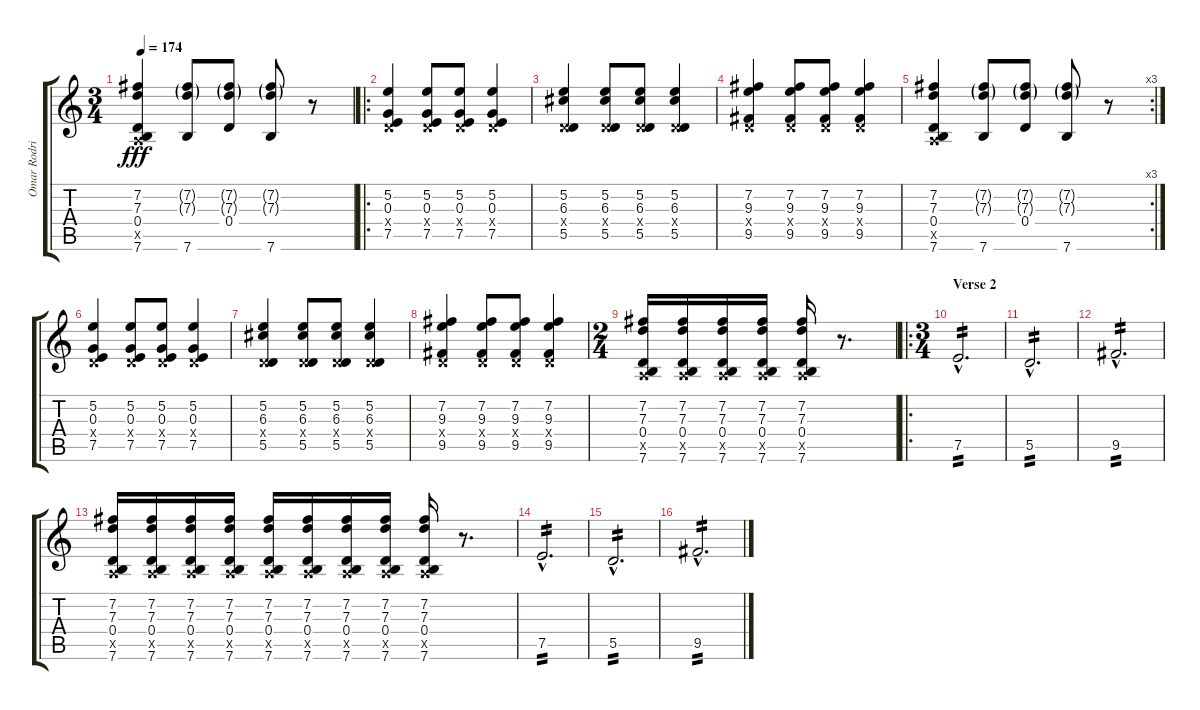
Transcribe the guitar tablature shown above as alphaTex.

\track ("Omar Rodriguez - Lead" "Omar Rodri") {instrument distortionguitar}
\staff {score tabs}
\tuning (E4 B3 G3 D3 A2 E2) {hide}
\ts (3 4)
\tempo 174
\clef g2
\ks c
(7.2 7.3 0.4 0.5{x} 7.6).4{dy fff} (7.2{g} 7.3{g} 7.6).8 (7.2{g} 7.3{g} 0.4).8 (7.2{g} 7.3{g} 7.6).8 r.8 |
\ro
(5.2 0.3 0.4{x} 7.5).4 (5.2 0.3 0.4{x} 7.5).8 (5.2 0.3 0.4{x} 7.5).8 (5.2 0.3 0.4{x} 7.5).4 |
(5.2 6.3 0.4{x} 5.5).4 (5.2 6.3 0.4{x} 5.5).8 (5.2 6.3 0.4{x} 5.5).8 (5.2 6.3 0.4{x} 5.5).4 |
(7.2 9.3 0.4{x} 9.5).4 (7.2 9.3 0.4{x} 9.5).8 (7.2 9.3 0.4{x} 9.5).8 (7.2 9.3 0.4{x} 9.5).4 |
\rc 3
(7.2 7.3 0.4 0.5{x} 7.6).4 (7.2{g} 7.3{g} 7.6).8 (7.2{g} 7.3{g} 0.4).8 (7.2{g} 7.3{g} 7.6).8 r.8 |
(5.2 0.3 0.4{x} 7.5).4 (5.2 0.3 0.4{x} 7.5).8 (5.2 0.3 0.4{x} 7.5).8 (5.2 0.3 0.4{x} 7.5).4 |
(5.2 6.3 0.4{x} 5.5).4 (5.2 6.3 0.4{x} 5.5).8 (5.2 6.3 0.4{x} 5.5).8 (5.2 6.3 0.4{x} 5.5).4 |
(7.2 9.3 0.4{x} 9.5).4 (7.2 9.3 0.4{x} 9.5).8 (7.2 9.3 0.4{x} 9.5).8 (7.2 9.3 0.4{x} 9.5).4 |
\ts (2 4)
(7.2 7.3 0.4 0.5{x} 7.6).16 (7.2 7.3 0.4 0.5{x} 7.6).16 (7.2 7.3 0.4 0.5{x} 7.6).16 (7.2 7.3 0.4 0.5{x} 7.6).16 (7.2 7.3 0.4 0.5{x} 7.6).16 r.8{d} |
\ro
\ts (3 4)
\section ("" "Verse 2")
7.5{hac}.2{d tp 2} |
5.5{hac}.2{d tp 2} |
9.5{hac}.2{d tp 2} |
(7.2 7.3 0.4 0.5{x} 7.6).16 (7.2 7.3 0.4 0.5{x} 7.6).16 (7.2 7.3 0.4 0.5{x} 7.6).16 (7.2 7.3 0.4 0.5{x} 7.6).16 (7.2 7.3 0.4 0.5{x} 7.6).16 (7.2 7.3 0.4 0.5{x} 7.6).16 (7.2 7.3 0.4 0.5{x} 7.6).16 (7.2 7.3 0.4 0.5{x} 7.6).16 (7.2 7.3 0.4 0.5{x} 7.6).16 r.8{d} |
7.5{hac}.2{d tp 2} |
5.5{hac}.2{d tp 2} |
9.5{hac}.2{d tp 2}
